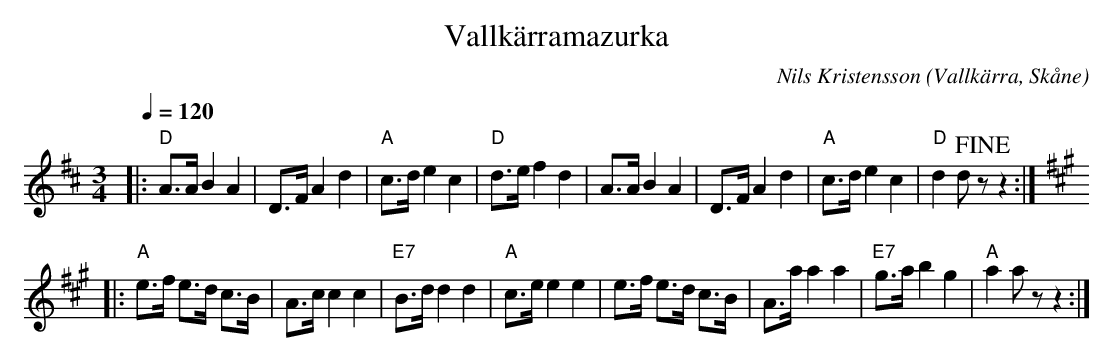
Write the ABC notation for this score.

X:1
T:Vallkärramazurka
C:Nils Kristensson
O:Vallkärra, Skåne
M:3/4
L:1/8
Q:1/4=120
K:D % 2 sharps
|: "D"A3/2A/2 B2 A2 | D3/2F/2 A2 d2 | "A"c3/2d/2 e2 c2 | "D"d3/2e/2 f2 d2 | A3/2A/2 B2 A2 | D3/2F/2 A2 d2 | "A"c3/2d/2 e2 c2 | "D"d2d !fine!z z2 :|
K:A % 3 sharps
|: "A"e3/2f< ed< cB/2| A3/2c/2 c2 c2| "E7"B3/2d/2 d2 d2 | "A"c3/2e/2 e2 e2 | e3/2f< ed< cB/2 | A3/2a/2 a2 a2| "E7"g3/2a/2 b2 g2 | "A"a2a z z2 :|
